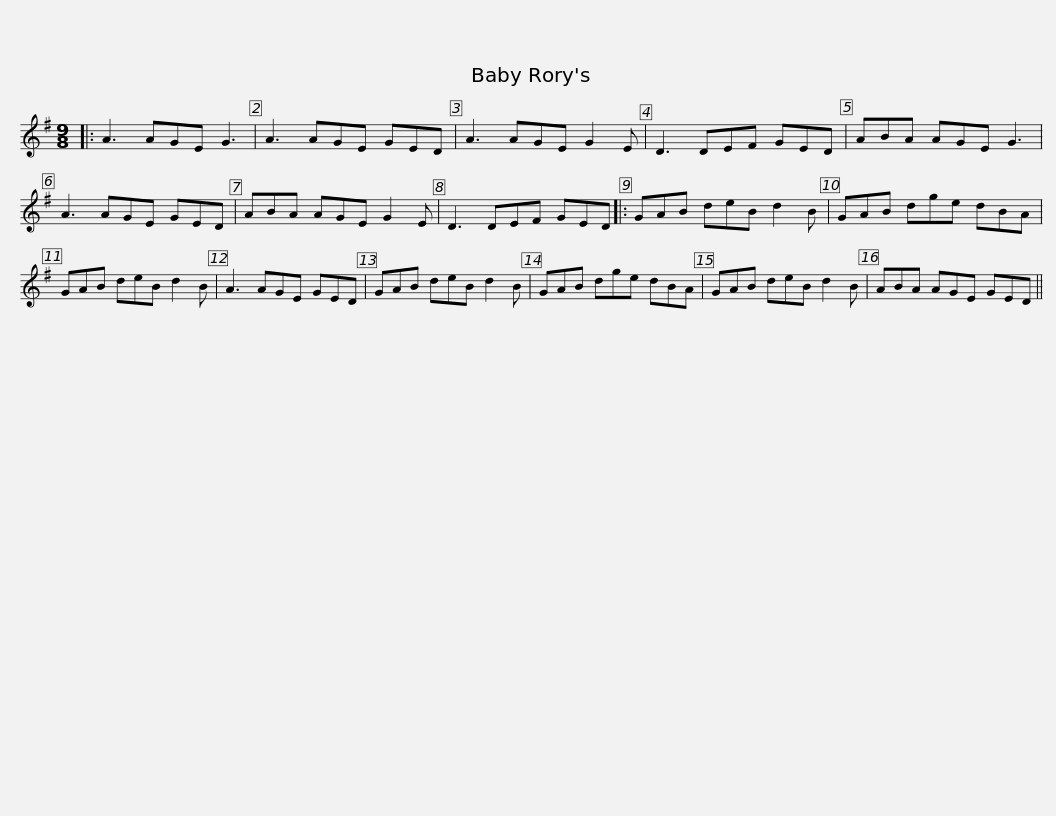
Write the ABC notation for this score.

X:1
L:1/8
M:9/8
I:linebreak $
K:G
V:1 treble
V:1
|: A3 AGE G3 | A3 AGE GED | A3 AGE G2 E | D3 DEF GED | ABA AGE G3 | %5
 A3 AGE GED |$ ABA AGE G2 E | D3 DEF GED |: GAB deB d2 B | GAB dge dBA | %10
 GAB deB d2 B |$ A3 AGE GED | GAB deB d2 B | GAB dge dBA | GAB deB d2 B | %15
 ABA AGE GED || %16
